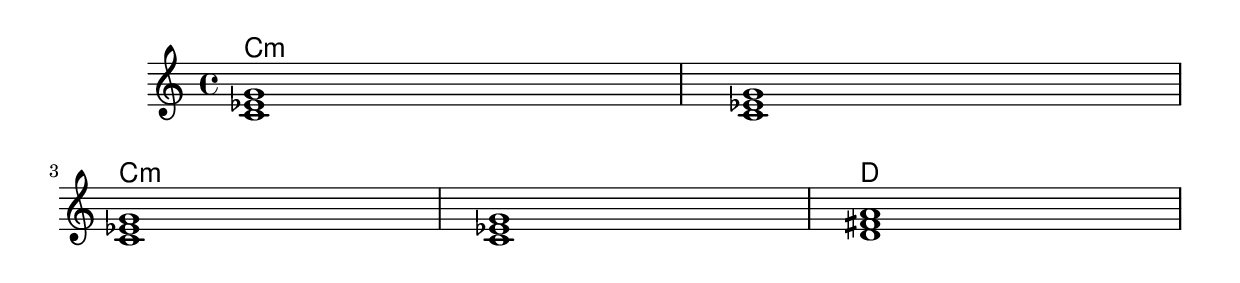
%% Do not edit this file; it is automatically
%% generated from LSR http://lsr.dsi.unimi.it
%% This file is in the public domain.
\version "2.13.10"

\header {
  lsrtags = "chords"

%% Translation of GIT committish: 4385ed4cc738e164a95798862580b4b86703356f
  texidoces = "
Se pueden imprimir los acordes exclusivamente al comienzo de las
líneas y cuando cambia el acorde.

"
  doctitlees = "Imprimir los acordes cuando se produce un cambio"

%% Translation of GIT committish: d96023d8792c8af202c7cb8508010c0d3648899d
  texidocde = "
Akkordsymbole können so eingestellt werden, dass sie nur zu Beginn der Zeile
und bei Akkordwechseln angezeigt werden.

"
  doctitlede = "Akkordsymbole bei Wechsel anzeigen"

  texidoc = "
Chord names can be displayed only at the start of lines and when the
chord changes.

"
  doctitle = "Showing chords at changes"
} % begin verbatim

harmonies = \chordmode {
  c1:m c:m \break c:m c:m d
}
<<
  \new ChordNames {
    \set chordChanges = ##t
    \harmonies
  }
  \new Staff {
    \relative c' { \harmonies }
  }
>>

